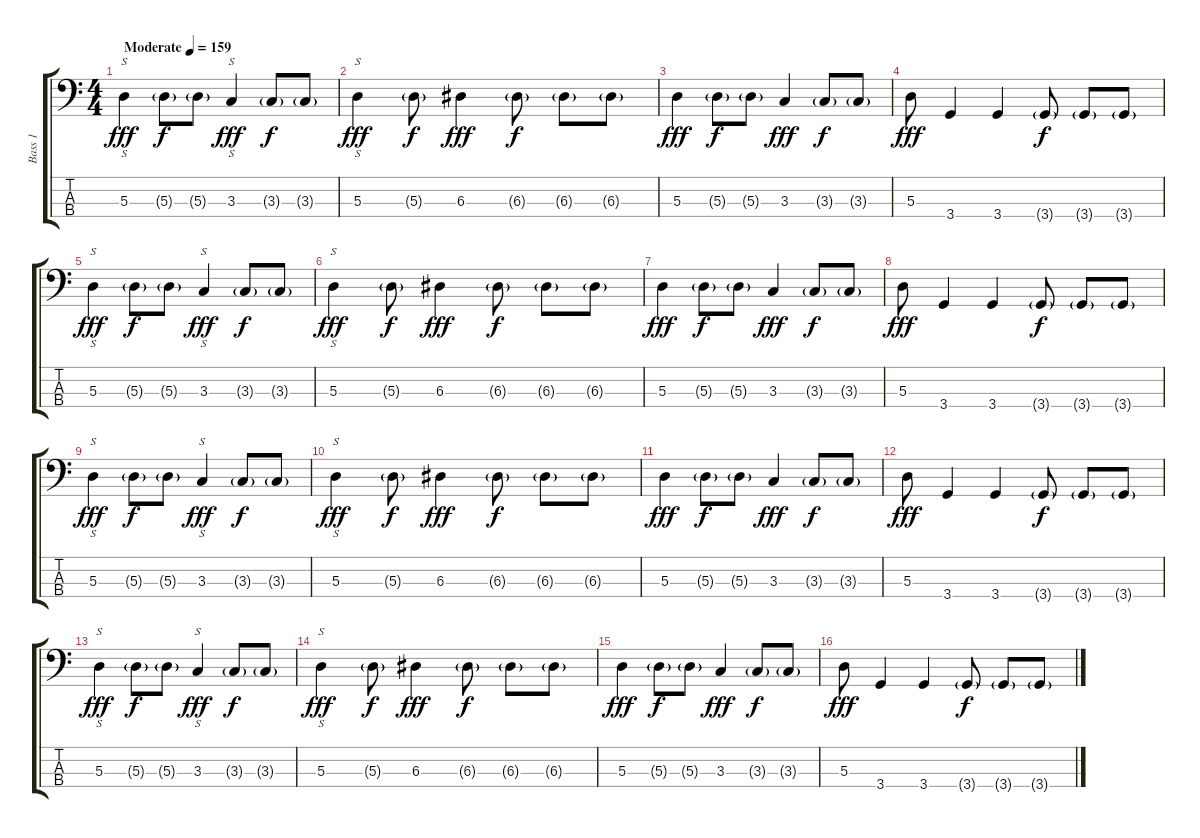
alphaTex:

\track ("Bass 1" "Bass 1") {instrument electricbassfinger}
\staff {score tabs}
\tuning (G2 D2 A1 E1) {hide}
\ts (4 4)
\tempo (159 "Moderate")
\clef f4
\ks c
5.3.4{s dy fff instrument electricbassfinger} 5.3{g}.8{dy f} 5.3{g}.8 3.3{be (hold 0 0 60 0)}.4{s dy fff} 3.3{g}.8{dy f} 3.3{g}.8 |
5.3.4{s dy fff} 5.3{g}.8{dy f} 6.3.4{dy fff} 6.3{g}.8{dy f} 6.3{g}.8 6.3{g}.8 |
5.3.4{dy fff} 5.3{g}.8{dy f} 5.3{g}.8 3.3.4{dy fff} 3.3{g}.8{dy f} 3.3{g}.8 |
5.3.8{dy fff} 3.4.4 3.4.4 3.4{g}.8{dy f} 3.4{g}.8 3.4{g}.8 |
5.3.4{s dy fff} 5.3{g}.8{dy f} 5.3{g}.8 3.3{be (hold 0 0 60 0)}.4{s dy fff} 3.3{g}.8{dy f} 3.3{g}.8 |
5.3.4{s dy fff} 5.3{g}.8{dy f} 6.3.4{dy fff} 6.3{g}.8{dy f} 6.3{g}.8 6.3{g}.8 |
5.3.4{dy fff} 5.3{g}.8{dy f} 5.3{g}.8 3.3.4{dy fff} 3.3{g}.8{dy f} 3.3{g}.8 |
5.3.8{dy fff} 3.4.4 3.4.4 3.4{g}.8{dy f} 3.4{g}.8 3.4{g}.8 |
5.3.4{s dy fff} 5.3{g}.8{dy f} 5.3{g}.8 3.3{be (hold 0 0 60 0)}.4{s dy fff} 3.3{g}.8{dy f} 3.3{g}.8 |
5.3.4{s dy fff} 5.3{g}.8{dy f} 6.3.4{dy fff} 6.3{g}.8{dy f} 6.3{g}.8 6.3{g}.8 |
5.3.4{dy fff} 5.3{g}.8{dy f} 5.3{g}.8 3.3.4{dy fff} 3.3{g}.8{dy f} 3.3{g}.8 |
5.3.8{dy fff} 3.4.4 3.4.4 3.4{g}.8{dy f} 3.4{g}.8 3.4{g}.8 |
5.3.4{s dy fff} 5.3{g}.8{dy f} 5.3{g}.8 3.3{be (hold 0 0 60 0)}.4{s dy fff} 3.3{g}.8{dy f} 3.3{g}.8 |
5.3.4{s dy fff} 5.3{g}.8{dy f} 6.3.4{dy fff} 6.3{g}.8{dy f} 6.3{g}.8 6.3{g}.8 |
5.3.4{dy fff} 5.3{g}.8{dy f} 5.3{g}.8 3.3.4{dy fff} 3.3{g}.8{dy f} 3.3{g}.8 |
5.3.8{dy fff} 3.4.4 3.4.4 3.4{g}.8{dy f} 3.4{g}.8 3.4{g}.8
